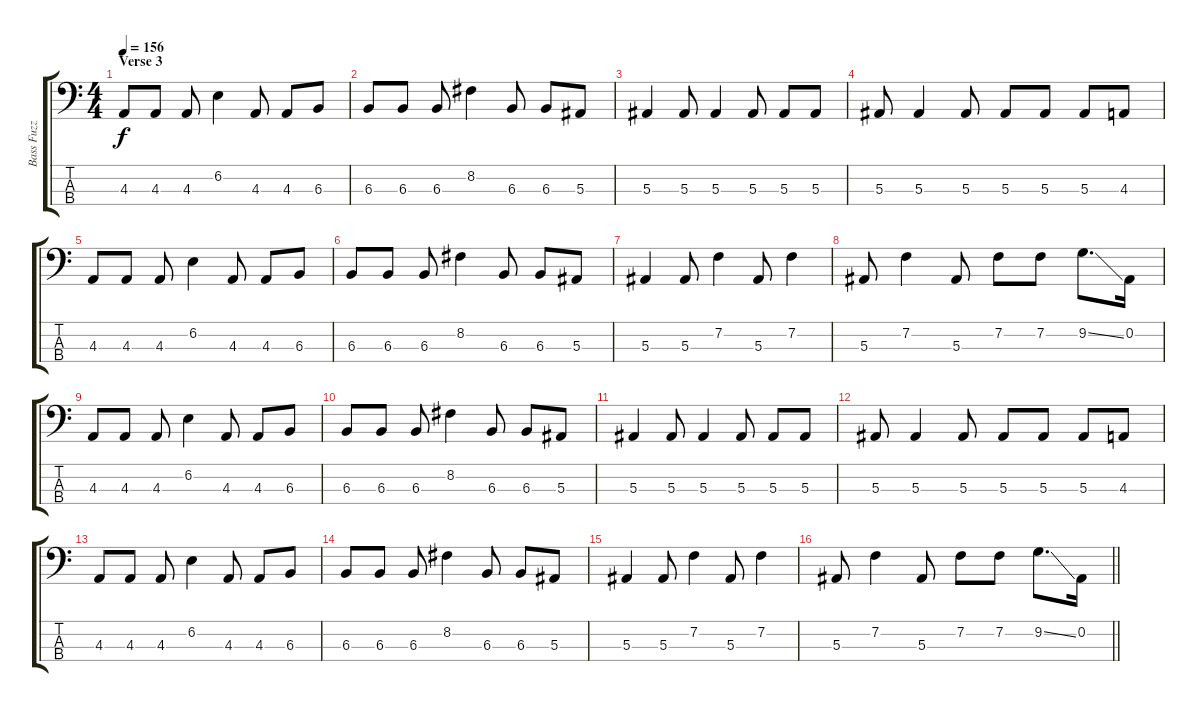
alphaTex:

\track ("Bass Fuzz" "Bass Fuzz") {instrument overdrivenguitar}
\staff {score tabs}
\tuning (Eb2 Bb1 F1 C1) {hide}
\ts (4 4)
\section ("" "Verse 3")
\tempo 156
\clef f4
\ks c
4.3.8{dy f} 4.3.8 4.3.8 6.2.4 4.3.8 4.3.8 6.3.8 |
6.3.8 6.3.8 6.3.8 8.2.4 6.3.8 6.3.8 5.3.8 |
5.3.4 5.3.8 5.3.4 5.3.8 5.3.8 5.3.8 |
5.3.8 5.3.4 5.3.8 5.3.8 5.3.8 5.3.8 4.3.8 |
4.3.8 4.3.8 4.3.8 6.2.4 4.3.8 4.3.8 6.3.8 |
6.3.8 6.3.8 6.3.8 8.2.4 6.3.8 6.3.8 5.3.8 |
5.3.4 5.3.8 7.2.4 5.3.8 7.2.4 |
5.3.8 7.2.4 5.3.8 7.2.8 7.2.8 9.2{ss}.8{d} 0.2.16 |
4.3.8 4.3.8 4.3.8 6.2.4 4.3.8 4.3.8 6.3.8 |
6.3.8 6.3.8 6.3.8 8.2.4 6.3.8 6.3.8 5.3.8 |
5.3.4 5.3.8 5.3.4 5.3.8 5.3.8 5.3.8 |
5.3.8 5.3.4 5.3.8 5.3.8 5.3.8 5.3.8 4.3.8 |
4.3.8 4.3.8 4.3.8 6.2.4 4.3.8 4.3.8 6.3.8 |
6.3.8 6.3.8 6.3.8 8.2.4 6.3.8 6.3.8 5.3.8 |
5.3.4 5.3.8 7.2.4 5.3.8 7.2.4 |
\barLineRight lightlight
5.3.8 7.2.4 5.3.8 7.2.8 7.2.8 9.2{ss}.8{d} 0.2.16
